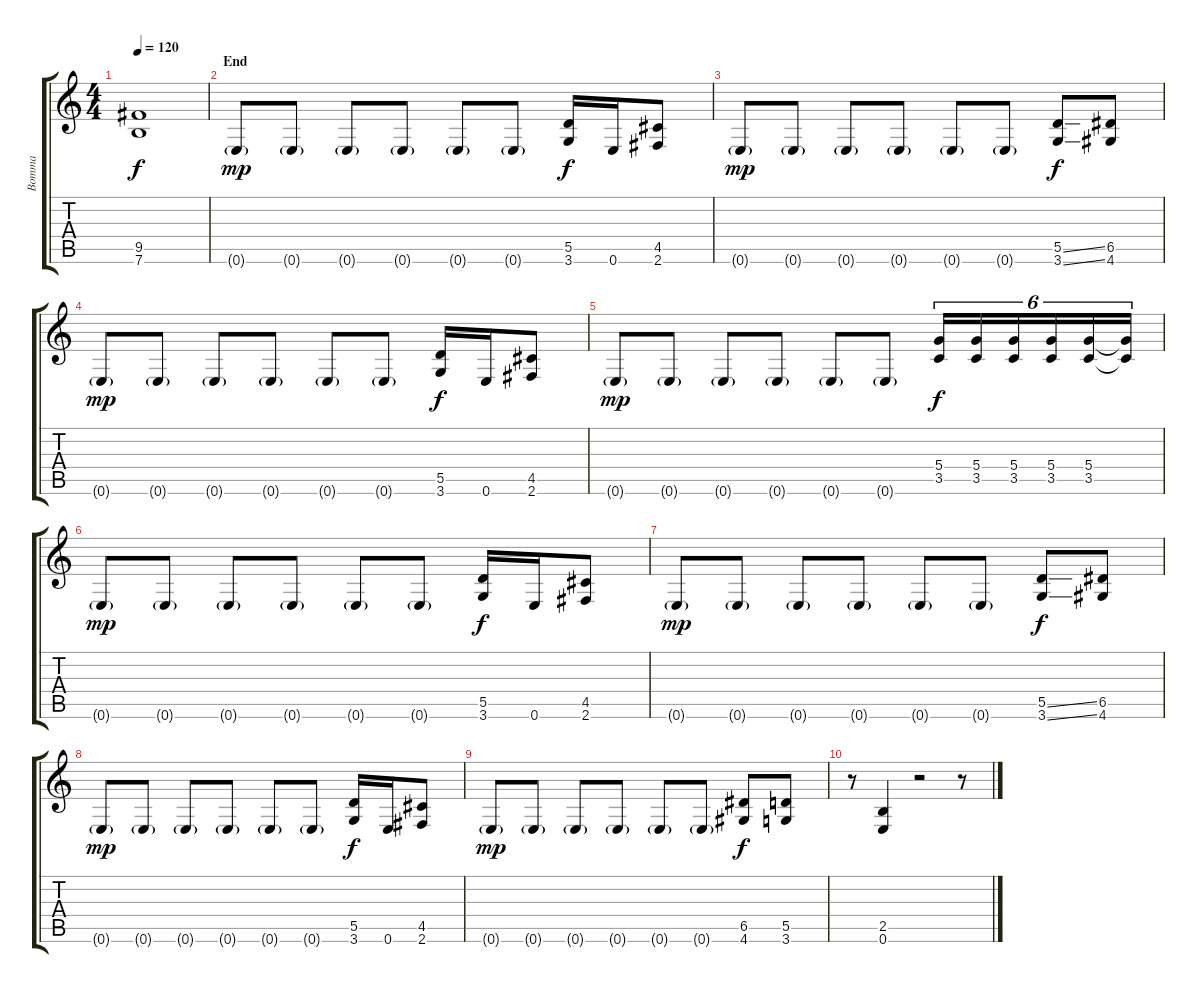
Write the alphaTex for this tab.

\track ("Bomma" "Bomma") {instrument distortionguitar}
\staff {score tabs}
\tuning (E4 B3 G3 D3 A2 E2) {hide}
\ts (4 4)
\tempo 120
\clef g2
\ks c
(9.5{t} 7.6{t}).1{dy f} |
\section ("" "End")
0.6{g}.8{dy mp} 0.6{g}.8 0.6{g}.8 0.6{g}.8 0.6{g}.8 0.6{g}.8 (5.5 3.6).16{dy f} 0.6.16 (4.5 2.6).8 |
0.6{g}.8{dy mp} 0.6{g}.8 0.6{g}.8 0.6{g}.8 0.6{g}.8 0.6{g}.8 (5.5{ss} 3.6{ss}).8{dy f} (6.5 4.6).8 |
0.6{g}.8{dy mp} 0.6{g}.8 0.6{g}.8 0.6{g}.8 0.6{g}.8 0.6{g}.8 (5.5 3.6).16{dy f} 0.6.16 (4.5 2.6).8 |
0.6{g}.8{dy mp} 0.6{g}.8 0.6{g}.8 0.6{g}.8 0.6{g}.8 0.6{g}.8 (5.4 3.5).16{tu (6 4) dy f} (5.4 3.5).16{tu (6 4)} (5.4 3.5).16{tu (6 4)} (5.4 3.5).16{tu (6 4)} (5.4 3.5).16{tu (6 4)} (5.4{t} 3.5{t}).16{tu (6 4)} |
0.6{g}.8{dy mp} 0.6{g}.8 0.6{g}.8 0.6{g}.8 0.6{g}.8 0.6{g}.8 (5.5 3.6).16{dy f} 0.6.16 (4.5 2.6).8 |
0.6{g}.8{dy mp} 0.6{g}.8 0.6{g}.8 0.6{g}.8 0.6{g}.8 0.6{g}.8 (5.5{ss} 3.6{ss}).8{dy f} (6.5 4.6).8 |
0.6{g}.8{dy mp} 0.6{g}.8 0.6{g}.8 0.6{g}.8 0.6{g}.8 0.6{g}.8 (5.5 3.6).16{dy f} 0.6.16 (4.5 2.6).8 |
0.6{g}.8{dy mp} 0.6{g}.8 0.6{g}.8 0.6{g}.8 0.6{g}.8 0.6{g}.8 (6.5 4.6).8{dy f} (5.5 3.6).8 |
r.8 (2.5 0.6).4 r.2 r.8
